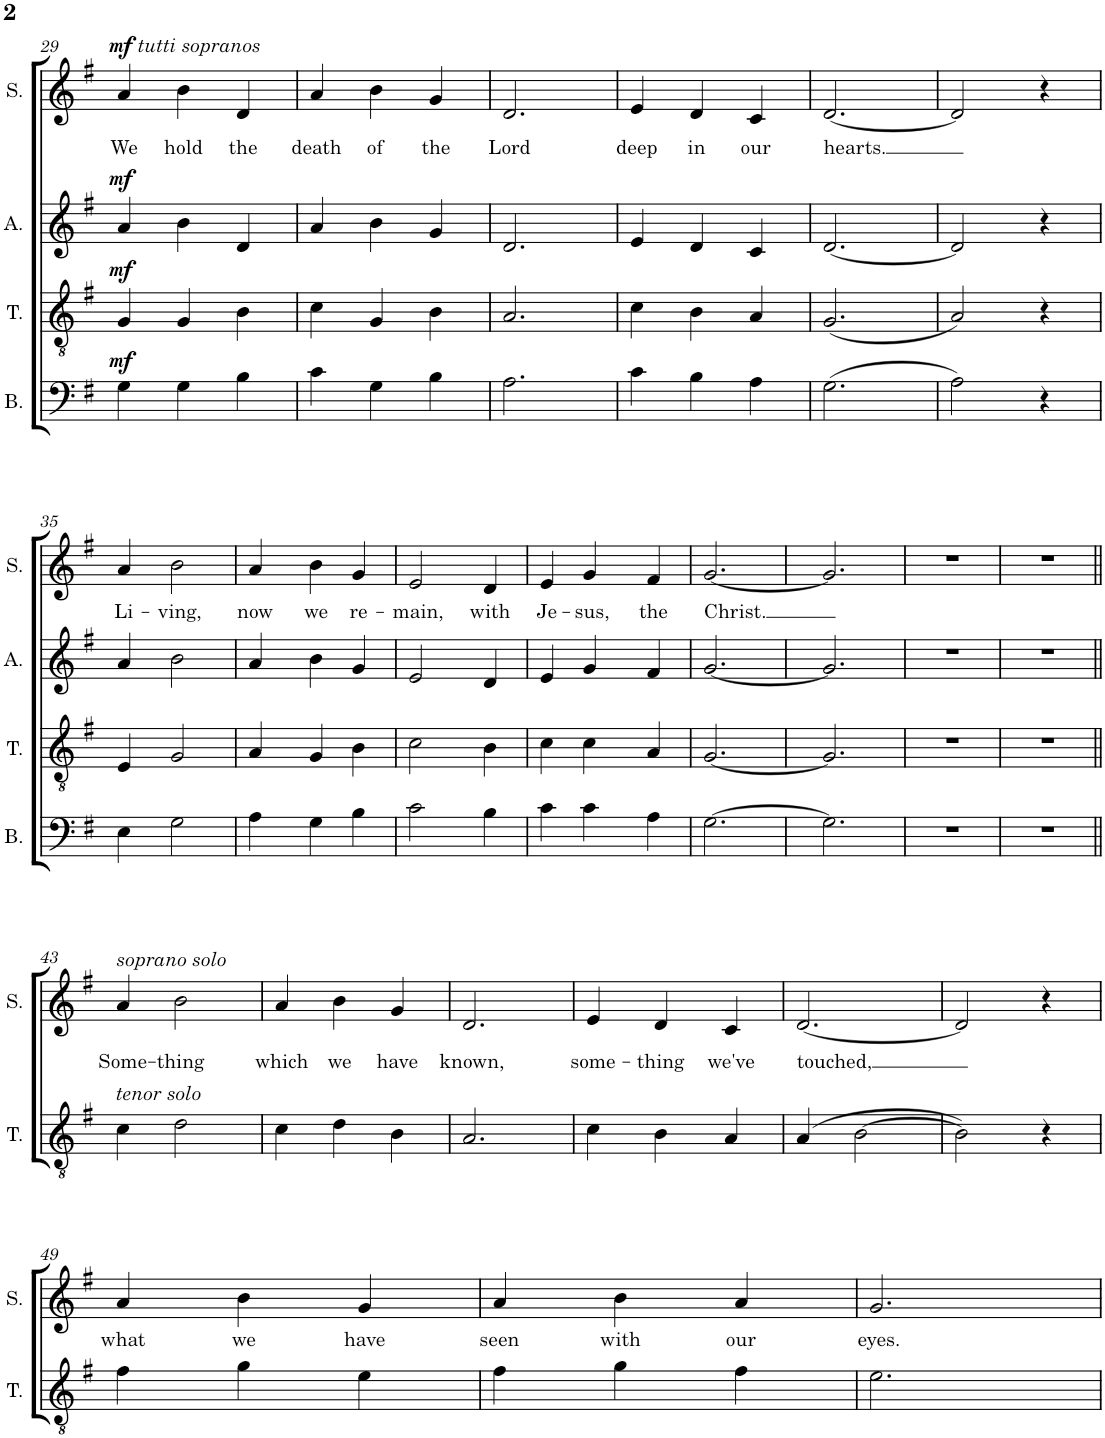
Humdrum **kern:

**kern	**dynam	**kern	**dynam	**kern	**dynam	**kern	**text	**dynam
*part4	*part4	*part3	*part3	*part2	*part2	*part1	*part1	*part1
*staff4	*staff4	*staff3	*staff3	*staff2	*staff2	*staff1	*staff1	*staff1
*I"Bass	*	*I"Tenor	*	*I"Alto	*	*I"Soprano	*	*
*I'B.	*	*I'T.	*	*I'A.	*	*I'S.	*	*
!!LO:PB:g=z
*clefF4	*	*clefGv2	*	*clefG2	*	*clefG2	*	*
*k[f#]	*	*k[f#]	*	*k[f#]	*	*k[f#]	*	*
*M3/4	*	*M3/4	*	*M3/4	*	*M3/4	*	*
=29	=29	=29	=29	=29	=29	=29	=29	=29
!	!	!	!	!	!	!LO:TX:a:i:t=tutti sopranos	!	!
!	!LO:DY:a	!	!LO:DY:a	!	!LO:DY:a	!	!LO:LY:b	!LO:DY:a
4G\	mf	4G/	mf	4a/	mf	4a/	We	mf
!	!	!	!	!	!	!	!LO:LY:b	!
4G\	.	4G/	.	4b\	.	4b\	hold	.
!	!	!	!	!	!	!	!LO:LY:b	!
4B\	.	4B\	.	4d/	.	4d/	the	.
=30	=30	=30	=30	=30	=30	=30	=30	=30
!	!	!	!	!	!	!	!LO:LY:b	!
4c\	.	4c\	.	4a/	.	4a/	death	.
!	!	!	!	!	!	!	!LO:LY:b	!
4G\	.	4G/	.	4b\	.	4b\	of	.
!	!	!	!	!	!	!	!LO:LY:b	!
4B\	.	4B\	.	4g/	.	4g/	the	.
=31	=31	=31	=31	=31	=31	=31	=31	=31
!	!	!	!	!	!	!	!LO:LY:b	!
2.A\	.	2.A/	.	2.d/	.	2.d/	Lord	.
=32	=32	=32	=32	=32	=32	=32	=32	=32
!	!	!	!	!	!	!	!LO:LY:b	!
4c\	.	4c\	.	4e/	.	4e/	deep	.
!	!	!	!	!	!	!	!LO:LY:b	!
4B\	.	4B\	.	4d/	.	4d/	in	.
!	!	!	!	!	!	!	!LO:LY:b	!
4A\	.	4A/	.	4c/	.	4c/	our	.
=33	=33	=33	=33	=33	=33	=33	=33	=33
!	!	!	!	!	!	!	!LO:LY:b	!
(2.G\	.	(2.G/	.	[2.d/	.	[2.d/	hearts.	.
=34	=34	=34	=34	=34	=34	=34	=34	=34
2A\)	.	2A/)	.	2d/]	.	2d/]	.	.
4r	.	4r	.	4r	.	4r	.	.
!!LO:LB:g=z
=35	=35	=35	=35	=35	=35	=35	=35	=35
!	!	!	!	!	!	!	!LO:LY:b	!
4E\	.	4E/	.	4a/	.	4a/	Li-	.
!	!	!	!	!	!	!	!LO:LY:b	!
2G\	.	2G/	.	2b\	.	2b\	-ving,	.
=36	=36	=36	=36	=36	=36	=36	=36	=36
!	!	!	!	!	!	!	!LO:LY:b	!
4A\	.	4A/	.	4a/	.	4a/	now	.
!	!	!	!	!	!	!	!LO:LY:b	!
4G\	.	4G/	.	4b\	.	4b\	we	.
!	!	!	!	!	!	!	!LO:LY:b	!
4B\	.	4B\	.	4g/	.	4g/	re-	.
=37	=37	=37	=37	=37	=37	=37	=37	=37
!	!	!	!	!	!	!	!LO:LY:b	!
2c\	.	2c\	.	2e/	.	2e/	-main,	.
!	!	!	!	!	!	!	!LO:LY:b	!
4B\	.	4B\	.	4d/	.	4d/	with	.
=38	=38	=38	=38	=38	=38	=38	=38	=38
!	!	!	!	!	!	!	!LO:LY:b	!
4c\	.	4c\	.	4e/	.	4e/	Je-	.
!	!	!	!	!	!	!	!LO:LY:b	!
4c\	.	4c\	.	4g/	.	4g/	-sus,	.
!	!	!	!	!	!	!	!LO:LY:b	!
4A\	.	4A/	.	4f#/	.	4f#/	the	.
=39	=39	=39	=39	=39	=39	=39	=39	=39
!	!	!	!	!	!	!	!LO:LY:b	!
[2.G\	.	[2.G/	.	[2.g/	.	[2.g/	Christ.	.
=40	=40	=40	=40	=40	=40	=40	=40	=40
2.G\]	.	2.G/]	.	2.g/]	.	2.g/]	.	.
=41	=41	=41	=41	=41	=41	=41	=41	=41
2.r	.	2.r	.	2.r	.	2.r	.	.
=42	=42	=42	=42	=42	=42	=42	=42	=42
2.r	.	2.r	.	2.r	.	2.r	.	.
!!LO:LB:g=z
=43||	=43||	=43||	=43||	=43||	=43||	=43||	=43||	=43||
!	!	!	!	!	!	!LO:TX:a:i:t=soprano solo	!	!
!	!	!LO:TX:a:i:t=tenor solo	!	!	!	!	!	!
!	!	!	!	!	!	!	!LO:LY:b	!
2.r	.	4c\	.	2.r	.	4a/	Some-	.
!	!	!	!	!	!	!	!LO:LY:b	!
.	.	2d\	.	.	.	2b\	-thing	.
=44	=44	=44	=44	=44	=44	=44	=44	=44
!	!	!	!	!	!	!	!LO:LY:b	!
2.r	.	4c\	.	2.r	.	4a/	which	.
!	!	!	!	!	!	!	!LO:LY:b	!
.	.	4d\	.	.	.	4b\	we	.
!	!	!	!	!	!	!	!LO:LY:b	!
.	.	4B\	.	.	.	4g/	have	.
=45	=45	=45	=45	=45	=45	=45	=45	=45
!	!	!	!	!	!	!	!LO:LY:b	!
2.r	.	2.A/	.	2.r	.	2.d/	known,	.
=46	=46	=46	=46	=46	=46	=46	=46	=46
!	!	!	!	!	!	!	!LO:LY:b	!
2.r	.	4c\	.	2.r	.	4e/	some-	.
!	!	!	!	!	!	!	!LO:LY:b	!
.	.	4B\	.	.	.	4d/	-thing	.
!	!	!	!	!	!	!	!LO:LY:b	!
.	.	4A/	.	.	.	4c/	we've	.
=47	=47	=47	=47	=47	=47	=47	=47	=47
!	!	!	!	!	!	!	!LO:LY:b	!
2.r	.	(4A/	.	2.r	.	[2.d/	touched,	.
.	.	[2B\	.	.	.	.	.	.
=48	=48	=48	=48	=48	=48	=48	=48	=48
2.r	.	2B\])	.	2.r	.	2d/]	.	.
.	.	4r	.	.	.	4r	.	.
!!LO:LB:g=z
=49	=49	=49	=49	=49	=49	=49	=49	=49
!	!	!	!	!	!	!	!LO:LY:b	!
2.r	.	4f#\	.	2.r	.	4a/	what	.
!	!	!	!	!	!	!	!LO:LY:b	!
.	.	4g\	.	.	.	4b\	we	.
!	!	!	!	!	!	!	!LO:LY:b	!
.	.	4e\	.	.	.	4g/	have	.
=50	=50	=50	=50	=50	=50	=50	=50	=50
!	!	!	!	!	!	!	!LO:LY:b	!
2.r	.	4f#\	.	2.r	.	4a/	seen	.
!	!	!	!	!	!	!	!LO:LY:b	!
.	.	4g\	.	.	.	4b\	with	.
!	!	!	!	!	!	!	!LO:LY:b	!
.	.	4f#\	.	.	.	4a/	our	.
=51	=51	=51	=51	=51	=51	=51	=51	=51
!	!	!	!	!	!	!	!LO:LY:b	!
2.r	.	2.e\	.	2.r	.	2.g/	eyes.	.
=	=	=	=	=	=	=	=	=
*-	*-	*-	*-	*-	*-	*-	*-	*-
